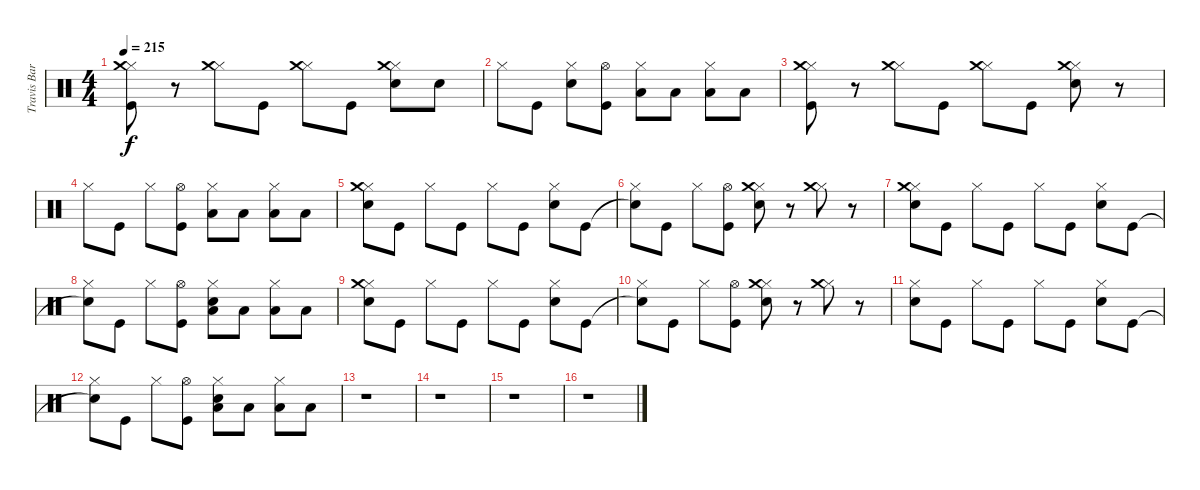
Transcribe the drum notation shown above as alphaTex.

\track ("Travis Barker (Drums)" "Travis Bar") {instrument percussion}
\staff {score}
\articulation defaults
\ts (4 4)
\tempo 215
\clef neutral
\ks c
("Kick (hit)" "Hi-Hat (closed)" "Crash medium (hit)").8{dy f} r.8 ("Hi-Hat (closed)" "Crash medium (hit)").8 "Kick (hit)".8 ("Hi-Hat (closed)" "Crash medium (hit)").8 "Kick (hit)".8 ("Electric Snare (hit)" "Hi-Hat (closed)" "Crash medium (hit)").8 "Electric Snare (hit)".8 |
"Hi-Hat (closed)".8 "Kick (hit)".8 ("Electric Snare (hit)" "Hi-Hat (closed)").8 ("Kick (hit)" "Hi-Hat (open)").8 ("Low Tom (hit)" "Hi-Hat (closed)").8 "Low Tom (hit)".8 ("Low Floor Tom (hit)" "Hi-Hat (closed)").8 "Low Floor Tom (hit)".8 |
("Kick (hit)" "Hi-Hat (closed)" "Crash medium (hit)").8 r.8 ("Hi-Hat (closed)" "Crash medium (hit)").8 "Kick (hit)".8 ("Hi-Hat (closed)" "Crash medium (hit)").8 "Kick (hit)".8 ("Electric Snare (hit)" "Hi-Hat (closed)" "Crash medium (hit)").8 r.8 |
"Hi-Hat (closed)".8 "Kick (hit)".8 "Hi-Hat (closed)".8 ("Kick (hit)" "Hi-Hat (open)").8 ("Low Tom (hit)" "Hi-Hat (closed)").8 "Low Tom (hit)".8 ("Low Floor Tom (hit)" "Hi-Hat (closed)").8 "Low Floor Tom (hit)".8 |
("Electric Snare (hit)" "Hi-Hat (closed)" "Crash medium (hit)").8 "Kick (hit)".8 "Hi-Hat (closed)".8 "Kick (hit)".8 "Hi-Hat (closed)".8 "Kick (hit)".8 ("Electric Snare (hit)" "Hi-Hat (closed)").8 "Kick (hit)".8 |
("Snare (hit)"{t} "Hi-Hat (closed)").8 "Kick (hit)".8 "Hi-Hat (closed)".8 ("Kick (hit)" "Hi-Hat (open)").8 ("Electric Snare (hit)" "Hi-Hat (closed)" "Crash medium (hit)").8 r.8 ("Hi-Hat (closed)" "Crash medium (hit)").8 r.8 |
("Electric Snare (hit)" "Hi-Hat (closed)" "Crash medium (hit)").8 "Kick (hit)".8 "Hi-Hat (closed)".8 "Kick (hit)".8 "Hi-Hat (closed)".8 "Kick (hit)".8 ("Electric Snare (hit)" "Hi-Hat (closed)").8 "Kick (hit)".8 |
("Snare (hit)"{t} "Hi-Hat (closed)").8 "Kick (hit)".8 "Hi-Hat (closed)".8 ("Kick (hit)" "Hi-Hat (open)").8 ("Electric Snare (hit)" "Low Tom (hit)" "Hi-Hat (closed)").8 "Low Tom (hit)".8 ("Low Floor Tom (hit)" "Hi-Hat (closed)").8 "Low Floor Tom (hit)".8 |
("Electric Snare (hit)" "Hi-Hat (closed)" "Crash medium (hit)").8 "Kick (hit)".8 "Hi-Hat (closed)".8 "Kick (hit)".8 "Hi-Hat (closed)".8 "Kick (hit)".8 ("Electric Snare (hit)" "Hi-Hat (closed)").8 "Kick (hit)".8 |
("Snare (hit)"{t} "Hi-Hat (closed)").8 "Kick (hit)".8 "Hi-Hat (closed)".8 ("Kick (hit)" "Hi-Hat (open)").8 ("Electric Snare (hit)" "Hi-Hat (closed)" "Crash medium (hit)").8 r.8 ("Hi-Hat (closed)" "Crash medium (hit)").8 r.8 |
("Electric Snare (hit)" "Hi-Hat (closed)").8 "Kick (hit)".8 "Hi-Hat (closed)".8 "Kick (hit)".8 "Hi-Hat (closed)".8 "Kick (hit)".8 ("Electric Snare (hit)" "Hi-Hat (closed)").8 "Kick (hit)".8 |
("Snare (hit)"{t} "Hi-Hat (closed)").8 "Kick (hit)".8 "Hi-Hat (closed)".8 ("Kick (hit)" "Hi-Hat (open)").8 ("Electric Snare (hit)" "Low Tom (hit)" "Hi-Hat (closed)").8 "Low Tom (hit)".8 ("Low Floor Tom (hit)" "Hi-Hat (closed)").8 "Low Floor Tom (hit)".8 |
r.1 |
r.1 |
r.1 |
r.1
